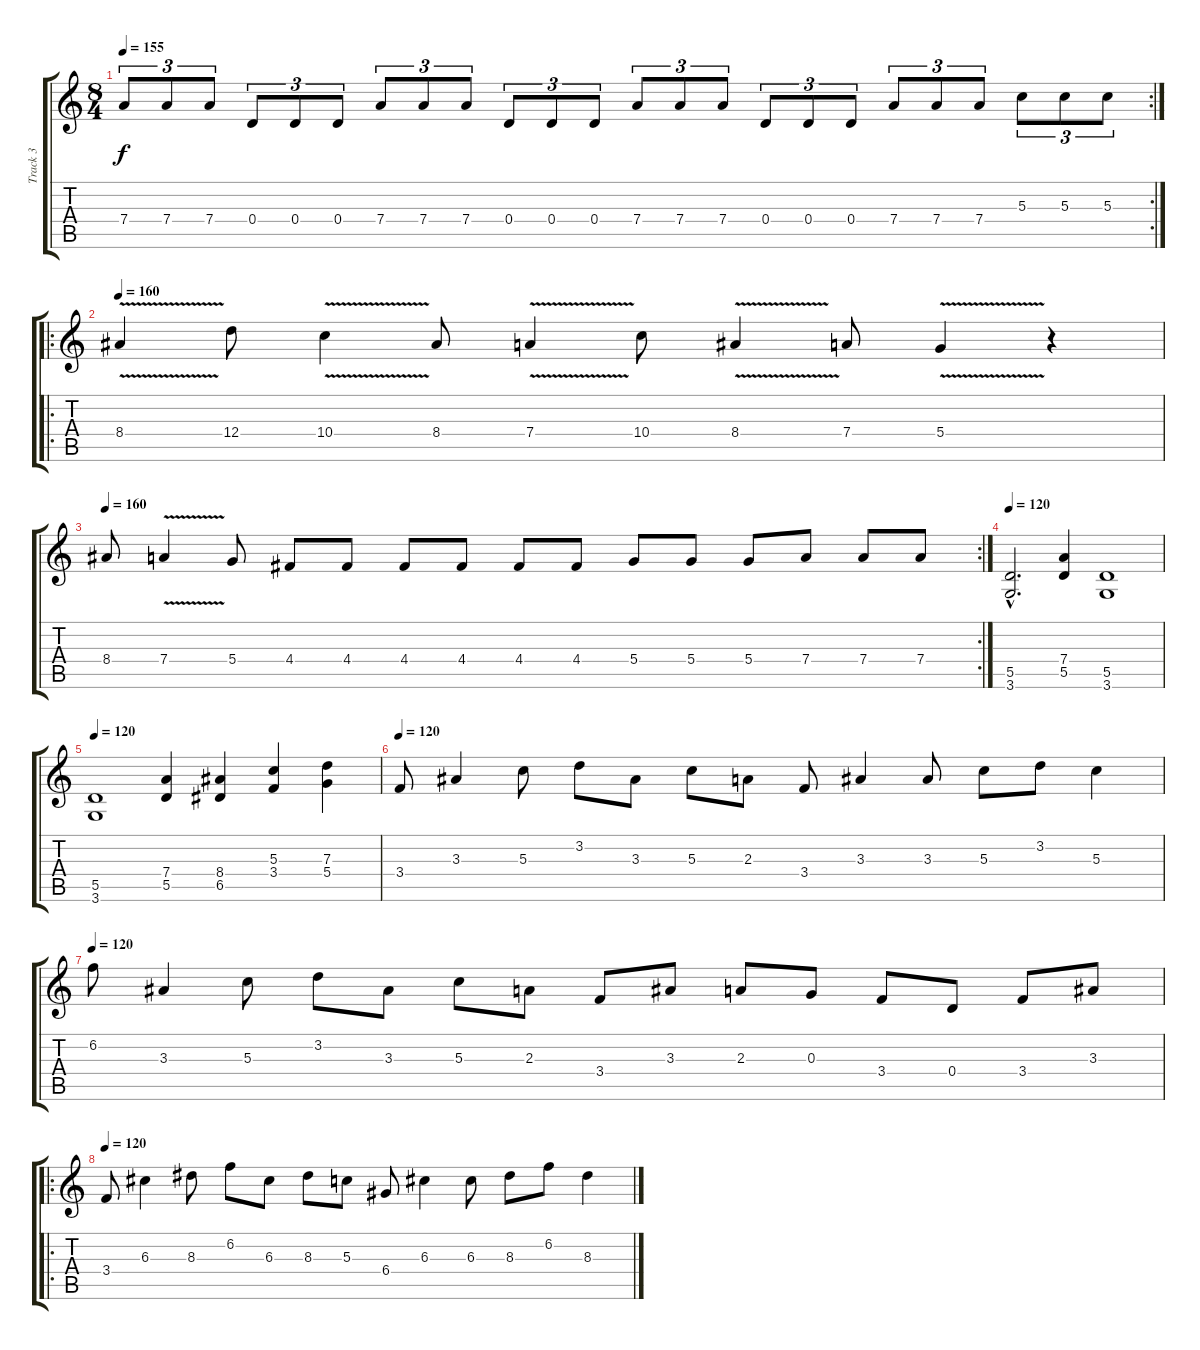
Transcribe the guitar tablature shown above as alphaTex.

\track ("Track 3" "Track 3") {instrument distortionguitar}
\staff {score tabs}
\tuning (E4 B3 G3 D3 A2 E2) {hide}
\rc 2
\ts (8 4)
\tempo 155
\clef g2
\ks c
7.4.8{tu (3 2) dy f} 7.4.8{tu (3 2)} 7.4.8{tu (3 2)} 0.4.8{tu (3 2)} 0.4.8{tu (3 2)} 0.4.8{tu (3 2)} 7.4.8{tu (3 2)} 7.4.8{tu (3 2)} 7.4.8{tu (3 2)} 0.4.8{tu (3 2)} 0.4.8{tu (3 2)} 0.4.8{tu (3 2)} 7.4.8{tu (3 2)} 7.4.8{tu (3 2)} 7.4.8{tu (3 2)} 0.4.8{tu (3 2)} 0.4.8{tu (3 2)} 0.4.8{tu (3 2)} 7.4.8{tu (3 2)} 7.4.8{tu (3 2)} 7.4.8{tu (3 2)} 5.3.8{tu (3 2)} 5.3.8{tu (3 2)} 5.3.8{tu (3 2)} |
\ro
\tempo 160
8.4{v}.4 12.4.8 10.4{v}.4 8.4.8 7.4{v}.4 10.4.8 8.4{v}.4 7.4.8 5.4{v}.4 r.4 |
\rc 2
\tempo 160
8.4.8 7.4{v}.4 5.4.8 4.4.8 4.4.8 4.4.8 4.4.8 4.4.8 4.4.8 5.4.8 5.4.8 5.4.8 7.4.8 7.4.8 7.4.8 |
\tempo 120
(5.5{hac} 3.6{hac}).2{d} (7.4 5.5).4 (5.5 3.6).1 |
\tempo 120
(5.5 3.6).1 (7.4 5.5).4 (8.4 6.5).4 (5.3 3.4).4 (7.3 5.4).4 |
\tempo 120
3.4.8 3.3.4 5.3.8 3.2.8 3.3.8 5.3.8 2.3.8 3.4.8 3.3.4 3.3.8 5.3.8 3.2.8 5.3.4 |
\tempo 120
6.2.8 3.3.4 5.3.8 3.2.8 3.3.8 5.3.8 2.3.8 3.4.8 3.3.8 2.3.8 0.3.8 3.4.8 0.4.8 3.4.8 3.3.8 |
\ro
\tempo 120
3.4.8 6.3.4 8.3.8 6.2.8 6.3.8 8.3.8 5.3.8 6.4.8 6.3.4 6.3.8 8.3.8 6.2.8 8.3.4
